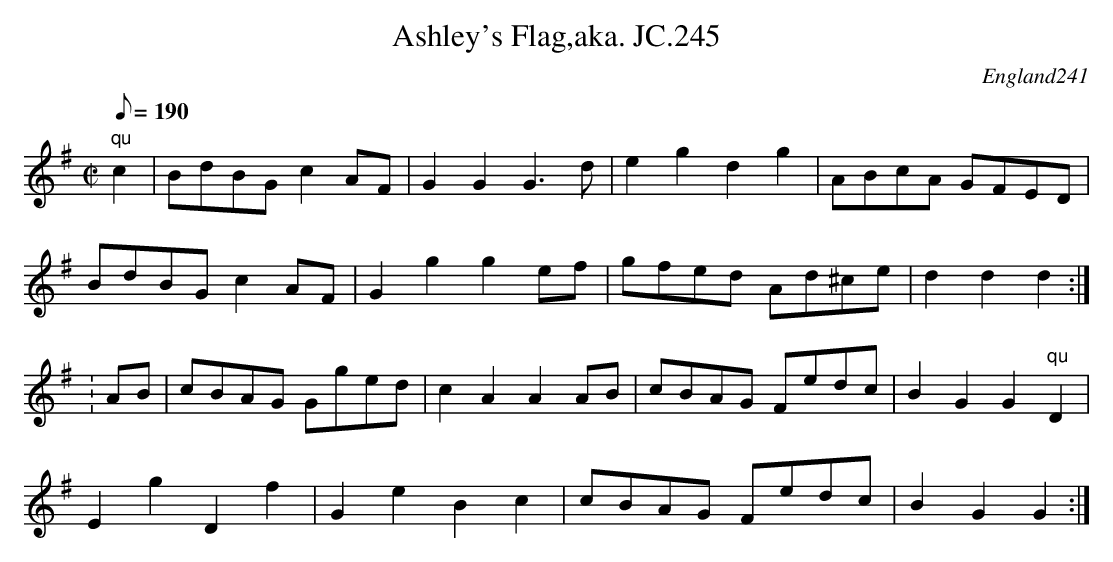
X:1
T:Ashley's Flag,aka. JC.245
M:C|
L:1/8
Q:190
O:England241
K:G
"qu"c2|BdBGc2AF|G2G2G3d|e2g2d2g2|ABcA GFED|!BdBGc2AF|
G2g2g2ef|gfed Ad^ce|d2d2d2:|!:AB|cBAG Gged|c2A2A2AB|
cBAG Fedc|B2G2G2"qu"D2|!E2g2D2f2|G2e2B2c2|cBAG Fedc|B2G2G2:|]
